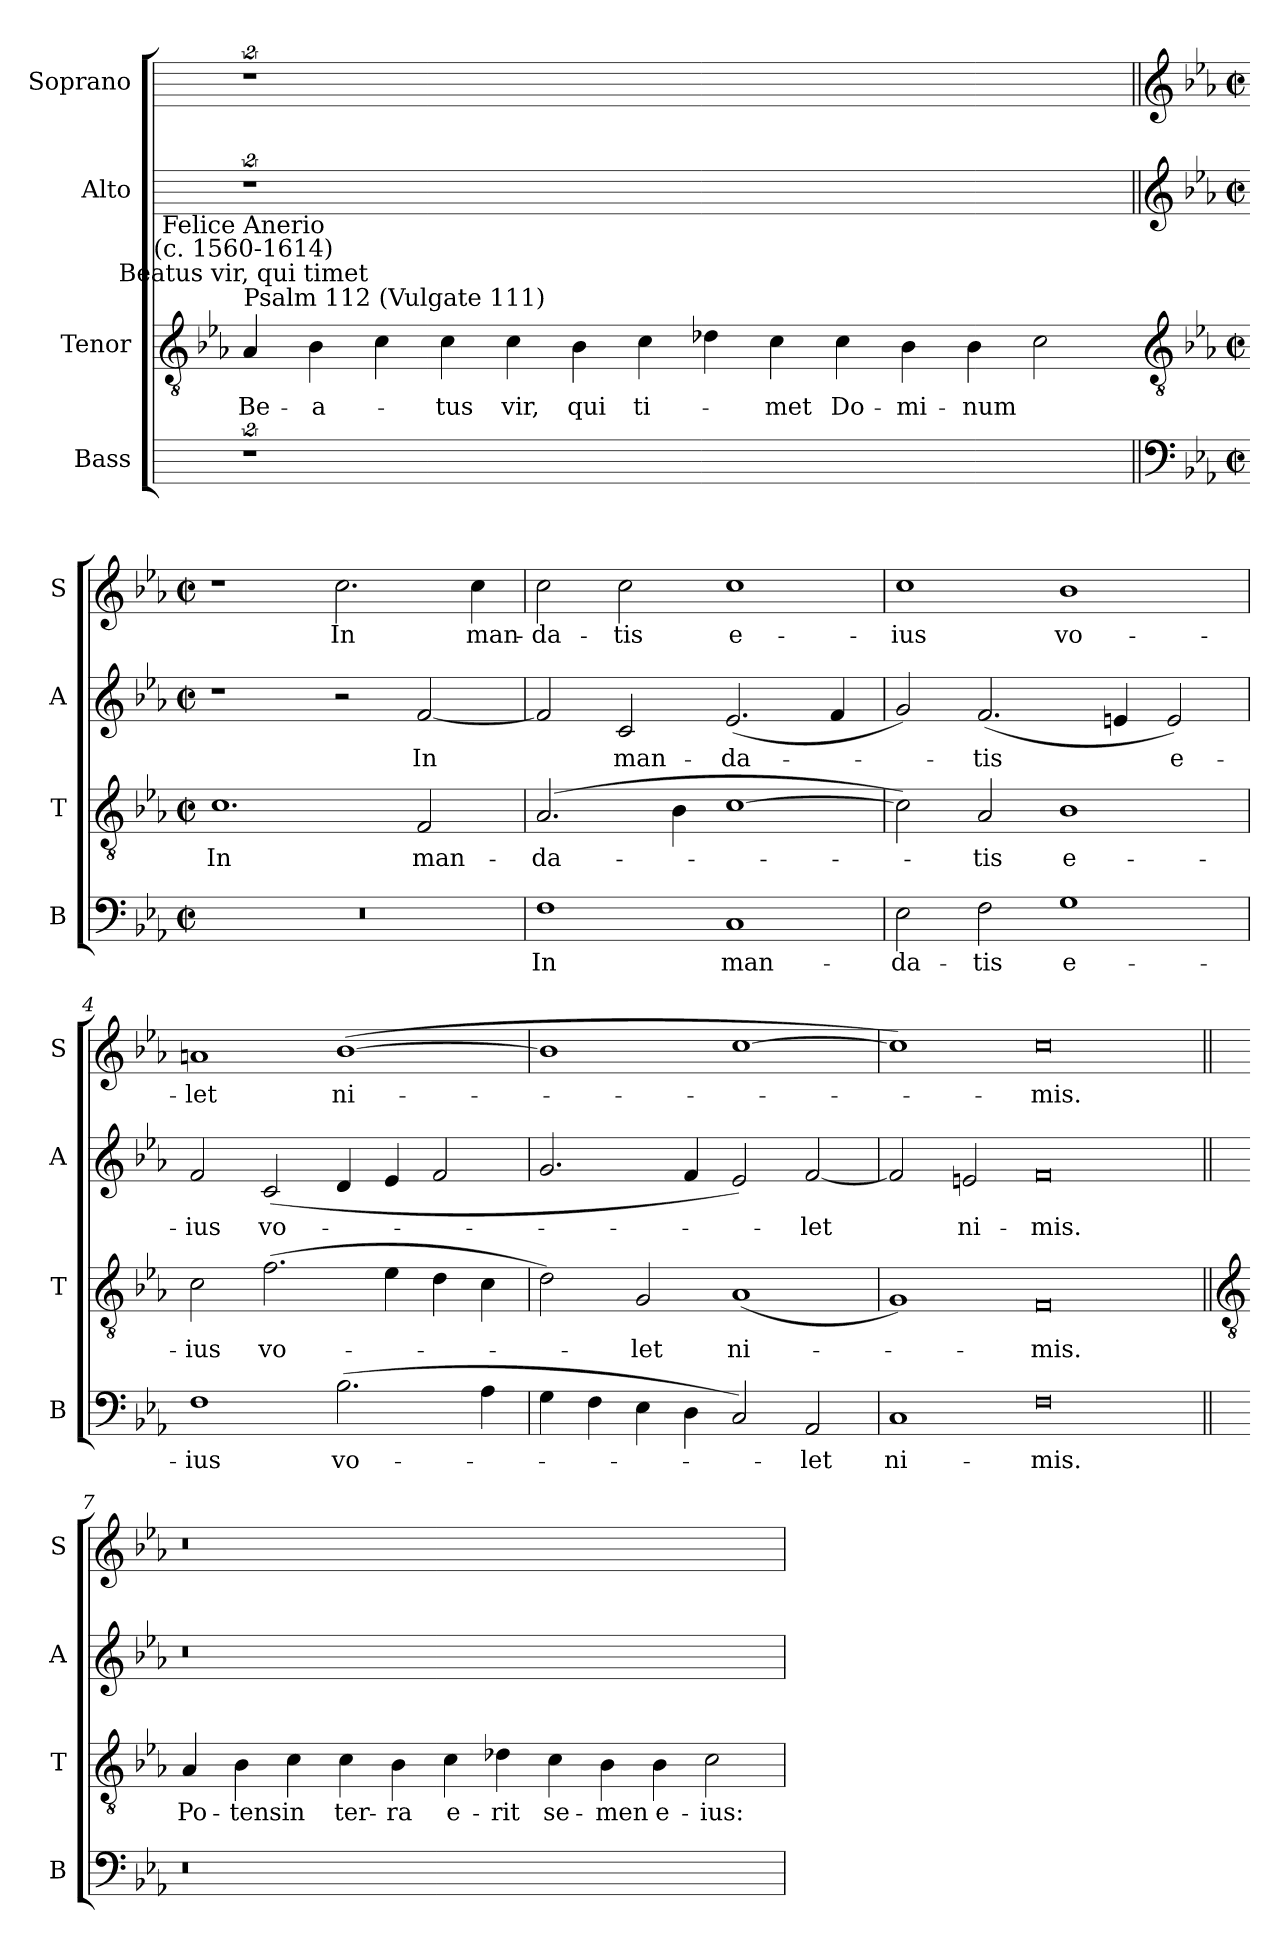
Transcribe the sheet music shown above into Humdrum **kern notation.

**kern	**text	**kern	**text	**kern	**text	**kern	**text
*part4	*part4	*part3	*part3	*part2	*part2	*part1	*part1
*staff4	*staff4	*staff3	*staff3	*staff2	*staff2	*staff1	*staff1
*I"Bass	*	*I"Tenor	*	*I"Alto	*	*I"Soprano	*
*I'B	*	*I'T	*	*I'A	*	*I'S	*
*	*	*clefGv2	*	*	*	*	*
*	*	*k[b-e-a-]	*	*	*	*	*
*	*	*E-:	*	*	*	*	*
=	=	=	=	=	=	=	=
!	!	!LO:TX:a:t=Psalm 112 (Vulgate 111)	!	!	!	!	!
!	!	!LO:TX:a:cj:t=Beatus vir, qui timet	!	!	!	!	!
!	!	!LO:TX:a:cj:t=Felice Anerio\n(c. 1560-1614)	!	!	!	!	!
!	!	!	!LO:LY:b	!	!	!	!
2%7r	.	4A-	Be-	2%7r	.	2%7r	.
!	!	!	!LO:LY:b	!	!	!	!
.	.	4B-	-a-	.	.	.	.
.	.	4c	.	.	.	.	.
!	!	!	!LO:LY:b	!	!	!	!
.	.	4c	tus	.	.	.	.
!	!	!	!LO:LY:b	!	!	!	!
.	.	4c	vir,	.	.	.	.
!	!	!	!LO:LY:b	!	!	!	!
.	.	4B-	qui	.	.	.	.
!	!	!	!LO:LY:b	!	!	!	!
.	.	4c	ti-	.	.	.	.
.	.	4d-X	.	.	.	.	.
!	!	!	!LO:LY:b	!	!	!	!
.	.	4c	met	.	.	.	.
!	!	!	!LO:LY:b	!	!	!	!
.	.	4c	Do-	.	.	.	.
!	!	!	!LO:LY:b	!	!	!	!
.	.	4B-	-mi-	.	.	.	.
!	!	!	!LO:LY:b	!	!	!	!
.	.	4B-	-num	.	.	.	.
.	.	2c	.	.	.	.	.
!!LO:LB:g=z
=1||	=1||	=1-	=1||	=1||	=1||	=1||	=1||
*clefF4	*	*clefGv2	*	*clefG2	*	*clefG2	*
*k[b-e-a-]	*	*	*	*k[b-e-a-]	*	*k[b-e-a-]	*
*E-:	*	*	*	*E-:	*	*E-:	*
*M4/2	*	*M4/2	*	*M4/2	*	*M4/2	*
*met(c|)	*	*met(c|)	*	*met(c|)	*	*met(c|)	*
!	!	!	!LO:LY:b	!	!	!	!
0r	.	1.c	In	1r	.	1r	.
!	!	!	!	!	!	!	!LO:LY:b
.	.	.	.	2r	.	2.cc	In
!	!	!	!LO:LY:b	!	!LO:LY:b	!	!
.	.	2F	man-	[2f	In	.	.
!	!	!	!	!	!	!	!LO:LY:b
.	.	.	.	.	.	4cc	man-
=2	=2	=2	=2	=2	=2	=2	=2
!	!LO:LY:b	!	!LO:LY:b	!	!	!	!LO:LY:b
1F	In	(>2.A-	-da-	2f]	.	2cc	-da-
!	!	!	!	!	!LO:LY:b	!	!LO:LY:b
.	.	.	.	2c	man-	2cc	-tis
.	.	4B-	.	.	.	.	.
!	!LO:LY:b	!	!	!	!LO:LY:b	!	!LO:LY:b
1C	man-	[1c	.	(<2.e-	-da-	1cc	e-
.	.	.	.	4f	.	.	.
=3	=3	=3	=3	=3	=3	=3	=3
!	!LO:LY:b	!	!	!	!	!	!LO:LY:b
2E-	-da-	2c])	.	2g)	.	1cc	-ius
!	!LO:LY:b	!	!LO:LY:b	!	!LO:LY:b	!	!
2F	-tis	2A-	tis	(<2.f	tis	.	.
!	!LO:LY:b	!	!LO:LY:b	!	!	!	!LO:LY:b
1G	e-	1B-	e-	.	.	1b-	vo-
.	.	.	.	4en	.	.	.
!	!	!	!	!	!LO:LY:b	!	!
.	.	.	.	2e)	e-	.	.
=4	=4	=4	=4	=4	=4	=4	=4
!	!LO:LY:b	!	!LO:LY:b	!	!LO:LY:b	!	!LO:LY:b
1F	-ius	2c	-ius	2f	-ius	1an	-let
!	!	!	!LO:LY:b	!	!LO:LY:b	!	!
.	.	(>2.f	vo-	(<2c	vo-	.	.
!	!LO:LY:b	!	!	!	!	!	!LO:LY:b
(>2.B-	vo-	.	.	4d	.	(>[1b-	ni-
.	.	4e-	.	4e-	.	.	.
.	.	4d	.	2f	.	.	.
4A-	.	4c	.	.	.	.	.
=5	=5	=5	=5	=5	=5	=5	=5
4G	.	2d)	.	2.g	.	1b-]	.
4F	.	.	.	.	.	.	.
!	!	!	!LO:LY:b	!	!	!	!
4E-	.	2G	let	.	.	.	.
4D	.	.	.	4f	.	.	.
!	!	!	!LO:LY:b	!	!	!	!
2C/)	.	(<1A-	ni-	2e-)	.	[1cc	.
!	!LO:LY:b	!	!	!	!LO:LY:b	!	!
2AA-	let	.	.	[2f	let	.	.
=6	=6	=6	=6	=6	=6	=6	=6
!	!LO:LY:b	!	!	!	!	!	!
1C	ni-	1G)	.	2f]	.	1cc])	.
!	!	!	!	!	!LO:LY:b	!	!
.	.	.	.	2en	ni-	.	.
!	!LO:LY:b	!	!LO:LY:b	!	!LO:LY:b	!	!LO:LY:b
0F	-mis.	0F	mis.	0f	-mis.	0cc	mis.
!!LO:LB:g=z
=7||	=7||	=7||	=7||	=7||	=7||	=7||	=7||
*	*	*clefGv2	*	*	*	*	*
!	!	!	!LO:LY:b	!	!	!	!
0.r	.	4A-	Po-	0.r	.	0.r	.
!	!	!	!LO:LY:b	!	!	!	!
.	.	4B-	-tens	.	.	.	.
!	!	!	!LO:LY:b	!	!	!	!
.	.	4c	in	.	.	.	.
!	!	!	!LO:LY:b	!	!	!	!
.	.	4c	ter-	.	.	.	.
!	!	!	!LO:LY:b	!	!	!	!
.	.	4B-	-ra	.	.	.	.
!	!	!	!LO:LY:b	!	!	!	!
.	.	4c	e-	.	.	.	.
!	!	!	!LO:LY:b	!	!	!	!
.	.	4d-X	-rit	.	.	.	.
!	!	!	!LO:LY:b	!	!	!	!
.	.	4c	se-	.	.	.	.
!	!	!	!LO:LY:b	!	!	!	!
.	.	4B-	-men	.	.	.	.
!	!	!	!LO:LY:b	!	!	!	!
.	.	4B-	e-	.	.	.	.
!	!	!	!LO:LY:b	!	!	!	!
.	.	2c	-ius:	.	.	.	.
=	=	=	=	=	=	=	=
*-	*-	*-	*-	*-	*-	*-	*-
